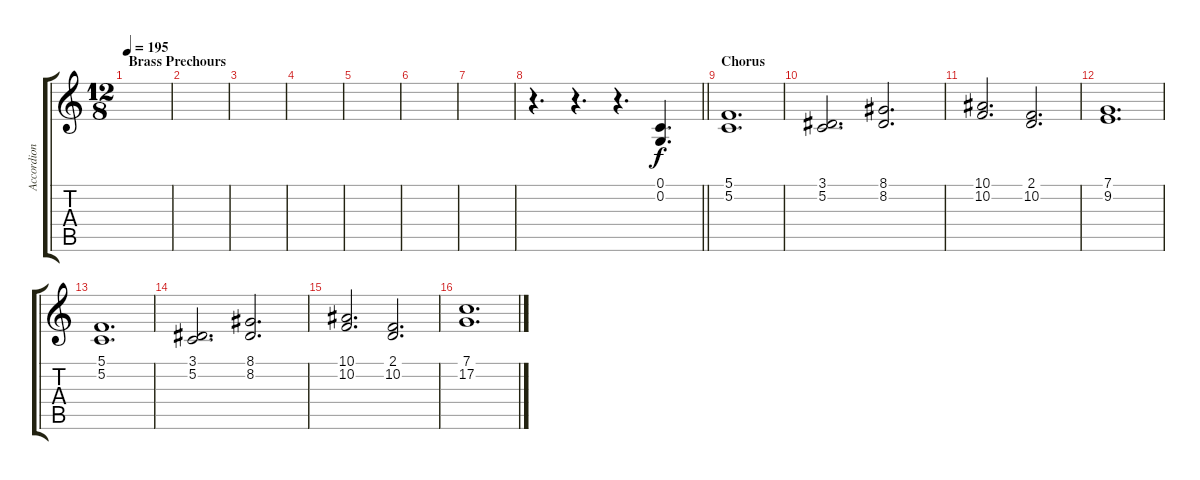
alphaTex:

\track ("Accordion" "Accordion") {instrument accordion}
\staff {score tabs}
\tuning (C4 G3 Eb3 Bb2 F2 C2) {hide}
\ts (12 8)
\section ("" "Brass Prechours")
\tempo 195
\clef g2
\ks c
|
|
|
|
|
|
|
\barLineRight lightlight
r.4{d} r.4{d} r.4{d} (0.1 0.2).4{d} |
\section ("" "Chorus")
(5.1 5.2).1{d} |
(3.1 5.2).2{d} (8.1 8.2).2{d} |
(10.1 10.2).2{d} (2.1 10.2).2{d} |
(7.1 9.2).1{d} |
(5.1 5.2).1{d} |
(3.1 5.2).2{d} (8.1 8.2).2{d} |
(10.1 10.2).2{d} (2.1 10.2).2{d} |
(7.1 17.2).1{d}
